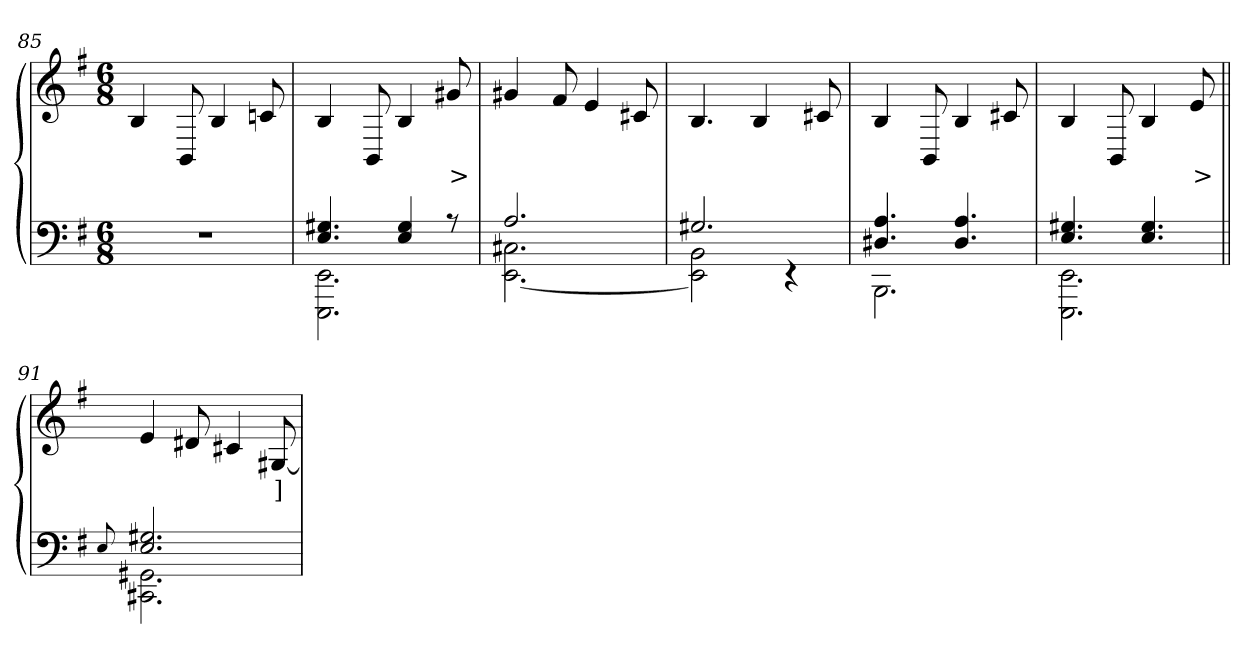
**kern	**kern	**text
*part2	*part1	*part1
*staff2	*staff1	*staff1
*clefF4	*clefG2	*
*k[f#]	*k[f#]	*
*M6/8	*M6/8	*
=85	=85	=85
2.r	4B	.
.	8BB	.
.	4B	.
.	8cn	.
=86	=86	=86
*^	*	*
4.G#X 4.E	2.EE 2.EEE	4B	.
.	.	8BB	.
4G# 4E	.	4B	.
8r	.	8g#X	>
=87	=87	=87	=87
2.A	2.C#X [2.EE	4g#X	.
.	.	8f#	.
.	.	4e	.
.	.	8c#X	.
=88	=88	=88	=88
2.G#X	2BB 2EE]	4.B	.
.	.	4B	.
.	4r	.	.
.	.	8c#X	.
=89	=89	=89	=89
4.A 4.D#X	2.BBB	4B	.
.	.	8BB	.
4.A 4.D#	.	4B	.
.	.	8c#X	.
=90	=90	=90	=90
4.G#X 4.E	2.EE 2.EEE	4B	.
.	.	8BB	.
4.G# 4.E	.	4B	.
.	.	8e	>
=91||	=91||	=91||	=91||
8qqE	.	.	.
2.G#X 2.E	2.GG# 2.CC#X	4e	.
.	.	8d#X	.
.	.	4c#X	.
.	.	[8G#X/	]
*v	*v	*	*
=	=	=
*-	*-	*-
